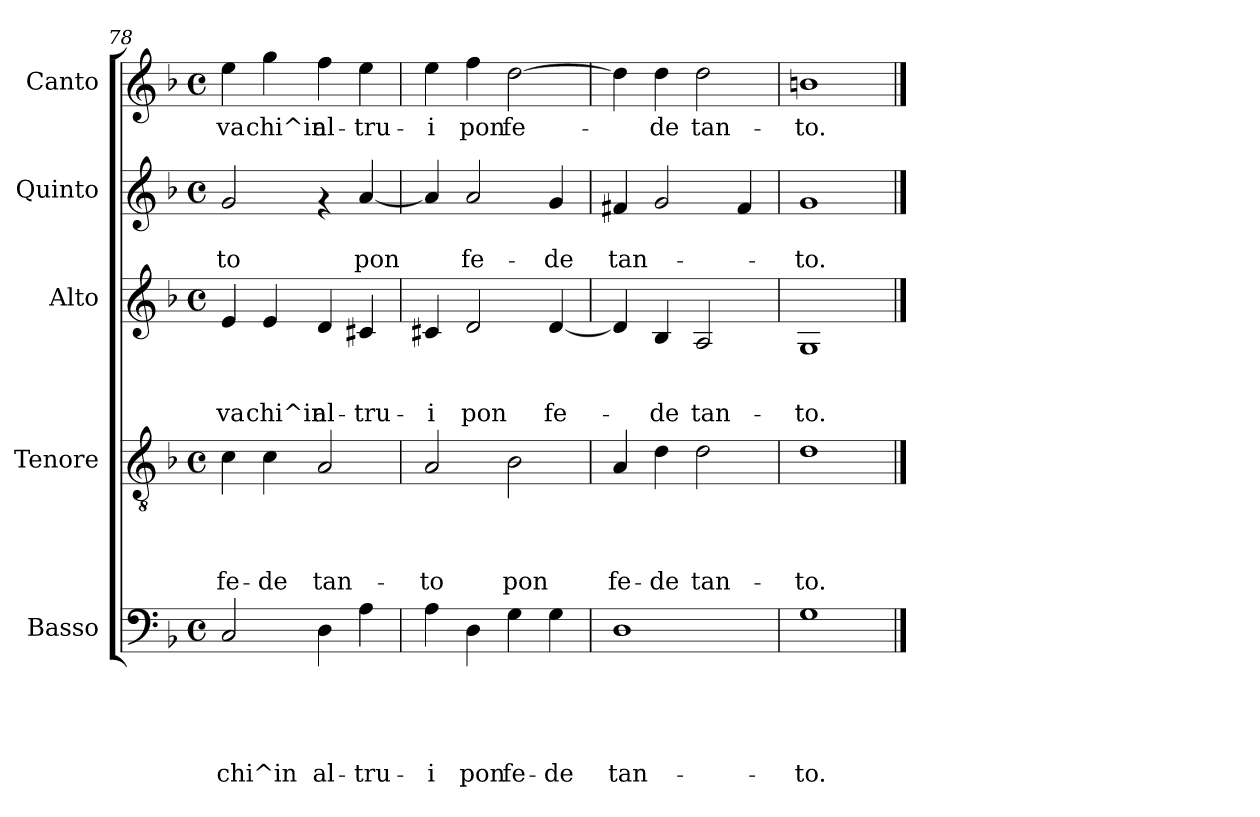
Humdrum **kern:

**kern	**text	**text	**text	**text	**text	**kern	**text	**text	**text	**text	**kern	**text	**text	**text	**kern	**text	**text	**kern	**text
*part5	*part5	*part5	*part5	*part5	*part5	*part4	*part4	*part4	*part4	*part4	*part3	*part3	*part3	*part3	*part2	*part2	*part2	*part1	*part1
*staff5	*staff5	*staff5	*staff5	*staff5	*staff5	*staff4	*staff4	*staff4	*staff4	*staff4	*staff3	*staff3	*staff3	*staff3	*staff2	*staff2	*staff2	*staff1	*staff1
*I"Basso	*	*	*	*	*	*I"Tenore	*	*	*	*	*I"Alto	*	*	*	*I"Quinto	*	*	*I"Canto	*
*clefF4	*	*	*	*	*	*clefGv2	*	*	*	*	*clefG2	*	*	*	*clefG2	*	*	*clefG2	*
*k[b-]	*	*	*	*	*	*k[b-]	*	*	*	*	*k[b-]	*	*	*	*k[b-]	*	*	*k[b-]	*
*F:	*	*	*	*	*	*F:	*	*	*	*	*F:	*	*	*	*F:	*	*	*F:	*
*M4/4	*	*	*	*	*	*M4/4	*	*	*	*	*M4/4	*	*	*	*M4/4	*	*	*M4/4	*
*met(c)	*	*	*	*	*	*met(c)	*	*	*	*	*met(c)	*	*	*	*met(c)	*	*	*met(c)	*
=78	=78	=78	=78	=78	=78	=78	=78	=78	=78	=78	=78	=78	=78	=78	=78	=78	=78	=78	=78
!	!	!	!	!	!LO:LY:b	!	!	!	!	!LO:LY:b	!	!	!	!LO:LY:b	!	!	!LO:LY:b	!	!LO:LY:b
2C/	.	.	.	.	chi^in	4c\	.	.	.	fe-	4e/	.	.	va	2g/	.	-to	4ee\	va
!	!	!	!	!	!	!	!	!	!	!LO:LY:b	!	!	!	!LO:LY:b	!	!	!	!	!LO:LY:b
.	.	.	.	.	.	4c\	.	.	.	-de	4e/	.	.	chi^in	.	.	.	4gg\	chi^in
!	!	!	!	!	!LO:LY:b	!	!	!	!	!LO:LY:b	!	!	!	!LO:LY:b	!	!	!	!	!LO:LY:b
4D\	.	.	.	.	al-	2A/	.	.	.	tan-	4d/	.	.	al-	4rf	.	.	4ff\	al-
!	!	!	!	!	!LO:LY:b	!	!	!	!	!	!	!	!	!LO:LY:b	!	!	!LO:LY:b	!	!LO:LY:b
4A\	.	.	.	.	-tru-	.	.	.	.	.	4c#X/	.	.	-tru-	[<4a/	.	pon	4ee\	-tru-
=79	=79	=79	=79	=79	=79	=79	=79	=79	=79	=79	=79	=79	=79	=79	=79	=79	=79	=79	=79
!	!	!	!	!	!LO:LY:b	!	!	!	!	!LO:LY:b	!	!	!	!LO:LY:b	!	!	!	!	!LO:LY:b
4A\	.	.	.	.	-i	2A/	.	.	.	-to	4c#X/	.	.	-i	4a/]	.	.	4ee\	-i
!	!	!	!	!	!LO:LY:b	!	!	!	!	!	!	!	!	!LO:LY:b	!	!	!LO:LY:b	!	!LO:LY:b
4D\	.	.	.	.	pon	.	.	.	.	.	2d/	.	.	pon	2a/	.	fe-	4ff\	pon
!	!	!	!	!	!LO:LY:b	!	!	!	!	!LO:LY:b	!	!	!	!	!	!	!	!	!LO:LY:b
4G\	.	.	.	.	fe-	2B-\	.	.	.	pon	.	.	.	.	.	.	.	[>2dd\	fe-
!	!	!	!	!	!LO:LY:b	!	!	!	!	!	!	!	!	!LO:LY:b	!	!	!LO:LY:b	!	!
4G\	.	.	.	.	-de	.	.	.	.	.	[<4d/	.	.	fe-	4g/	.	-de	.	.
=80	=80	=80	=80	=80	=80	=80	=80	=80	=80	=80	=80	=80	=80	=80	=80	=80	=80	=80	=80
!	!	!	!	!	!LO:LY:b	!	!	!	!	!LO:LY:b	!	!	!	!	!	!	!LO:LY:b	!	!
1D	.	.	.	.	tan-	4A/	.	.	.	fe-	4d/]	.	.	.	4f#X/	.	tan-	4dd\]	.
!	!	!	!	!	!	!	!	!	!	!LO:LY:b	!	!	!	!LO:LY:b	!	!	!	!	!LO:LY:b
.	.	.	.	.	.	4d\	.	.	.	-de	4B-/	.	.	-de	2g/	.	.	4dd\	-de
!	!	!	!	!	!	!	!	!	!	!LO:LY:b	!	!	!	!LO:LY:b	!	!	!	!	!LO:LY:b
.	.	.	.	.	.	2d\	.	.	.	tan-	2A/	.	.	tan-	.	.	.	2dd\	tan-
.	.	.	.	.	.	.	.	.	.	.	.	.	.	.	4f#/	.	.	.	.
=81	=81	=81	=81	=81	=81	=81	=81	=81	=81	=81	=81	=81	=81	=81	=81	=81	=81	=81	=81
!	!	!	!	!	!LO:LY:b	!	!	!	!	!LO:LY:b	!	!	!	!LO:LY:b	!	!	!LO:LY:b	!	!LO:LY:b
1G	.	.	.	.	-to.	1d	.	.	.	-to.	1G	.	.	-to.	1g	.	-to.	1bn	-to.
==	==	==	==	==	==	==	==	==	==	==	==	==	==	==	==	==	==	==	==
*-	*-	*-	*-	*-	*-	*-	*-	*-	*-	*-	*-	*-	*-	*-	*-	*-	*-	*-	*-
